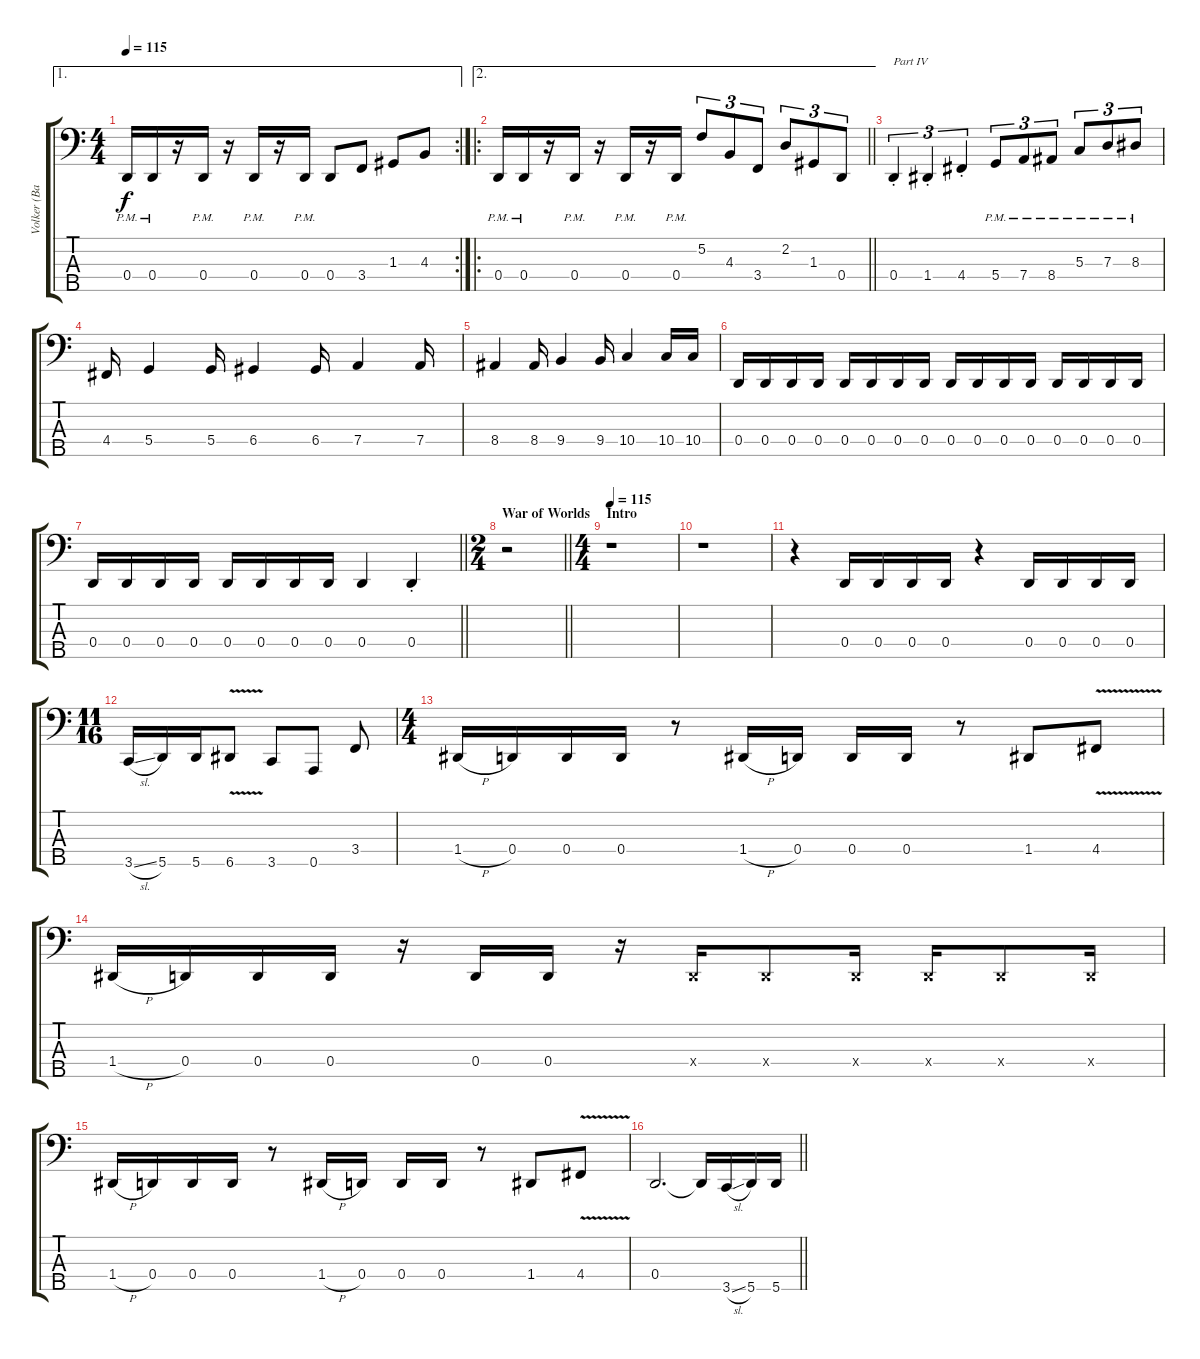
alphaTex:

\track ("Volker (Bass)" "Volker (Ba") {instrument electricbasspick}
\staff {score tabs}
\tuning (F2 C2 G1 D1 A0) {hide}
\ae 1
\rc 2
\ts (4 4)
\tempo 115
\clef f4
\ks c
0.4{pm}.16{dy f} 0.4{pm}.16 r.16 0.4{pm}.16 r.16 0.4{pm}.16 r.16 0.4{pm}.16 0.4.8 3.4.8 1.3.8 4.3.8 |
\ae 2
\ro
\barLineRight lightlight
0.4{pm}.16 0.4{pm}.16 r.16 0.4{pm}.16 r.16 0.4{pm}.16 r.16 0.4{pm}.16 5.2.8{tu (3 2)} 4.3.8{tu (3 2)} 3.4.8{tu (3 2)} 2.2.8{tu (3 2)} 1.3.8{tu (3 2)} 0.4.8{tu (3 2)} |
0.4{st}.4{tu (3 2) txt "Part IV"} 1.4{st}.4{tu (3 2)} 4.4{st}.4{tu (3 2)} 5.4{pm}.8{tu (3 2)} 7.4{pm}.8{tu (3 2)} 8.4{pm}.8{tu (3 2)} 5.3{pm}.8{tu (3 2)} 7.3{pm}.8{tu (3 2)} 8.3{pm}.8{tu (3 2)} |
4.4.16 5.4.4 5.4.16 6.4.4 6.4.16 7.4.4 7.4.16 |
8.4.4 8.4.16 9.4.4 9.4.16 10.4.4 10.4.16 10.4.16 |
0.4.16 0.4.16 0.4.16 0.4.16 0.4.16 0.4.16 0.4.16 0.4.16 0.4.16 0.4.16 0.4.16 0.4.16 0.4.16 0.4.16 0.4.16 0.4.16 |
\barLineRight lightlight
0.4.16 0.4.16 0.4.16 0.4.16 0.4.16 0.4.16 0.4.16 0.4.16 0.4.4 0.4{st}.4 |
\ts (2 4)
\section ("" "War of Worlds")
\barLineRight lightlight
r.2 |
\ts (4 4)
\section ("" "Intro")
\tempo 115
r.1 |
r.1 |
r.4 0.4.16{volume 16 balance 8 instrument electricbasspick} 0.4.16 0.4.16 0.4.16 r.4 0.4.16 0.4.16 0.4.16 0.4.16 |
\ts (11 16)
3.5{sl}.16 5.5.16 5.5.16 6.5{v}.8 3.5.8 0.5.8 3.4.8 |
\ts (4 4)
1.4{h}.16 0.4.16 0.4.16 0.4.16 r.8 1.4{h}.16 0.4.16 0.4.16 0.4.16 r.8 1.4.8 4.4{v}.8 |
1.4{h}.16 0.4.16 0.4.16 0.4.16 r.16 0.4.16 0.4.16 r.16 0.4{x}.16 0.4{x}.8 0.4{x}.16 0.4{x}.16 0.4{x}.8 0.4{x}.16 |
1.4{h}.16 0.4.16 0.4.16 0.4.16 r.8 1.4{h}.16 0.4.16 0.4.16 0.4.16 r.8 1.4.8 4.4{v}.8 |
\barLineRight lightlight
0.4.2{d} 0.4{t}.16 3.5{sl}.16 5.5.16 5.5.16
